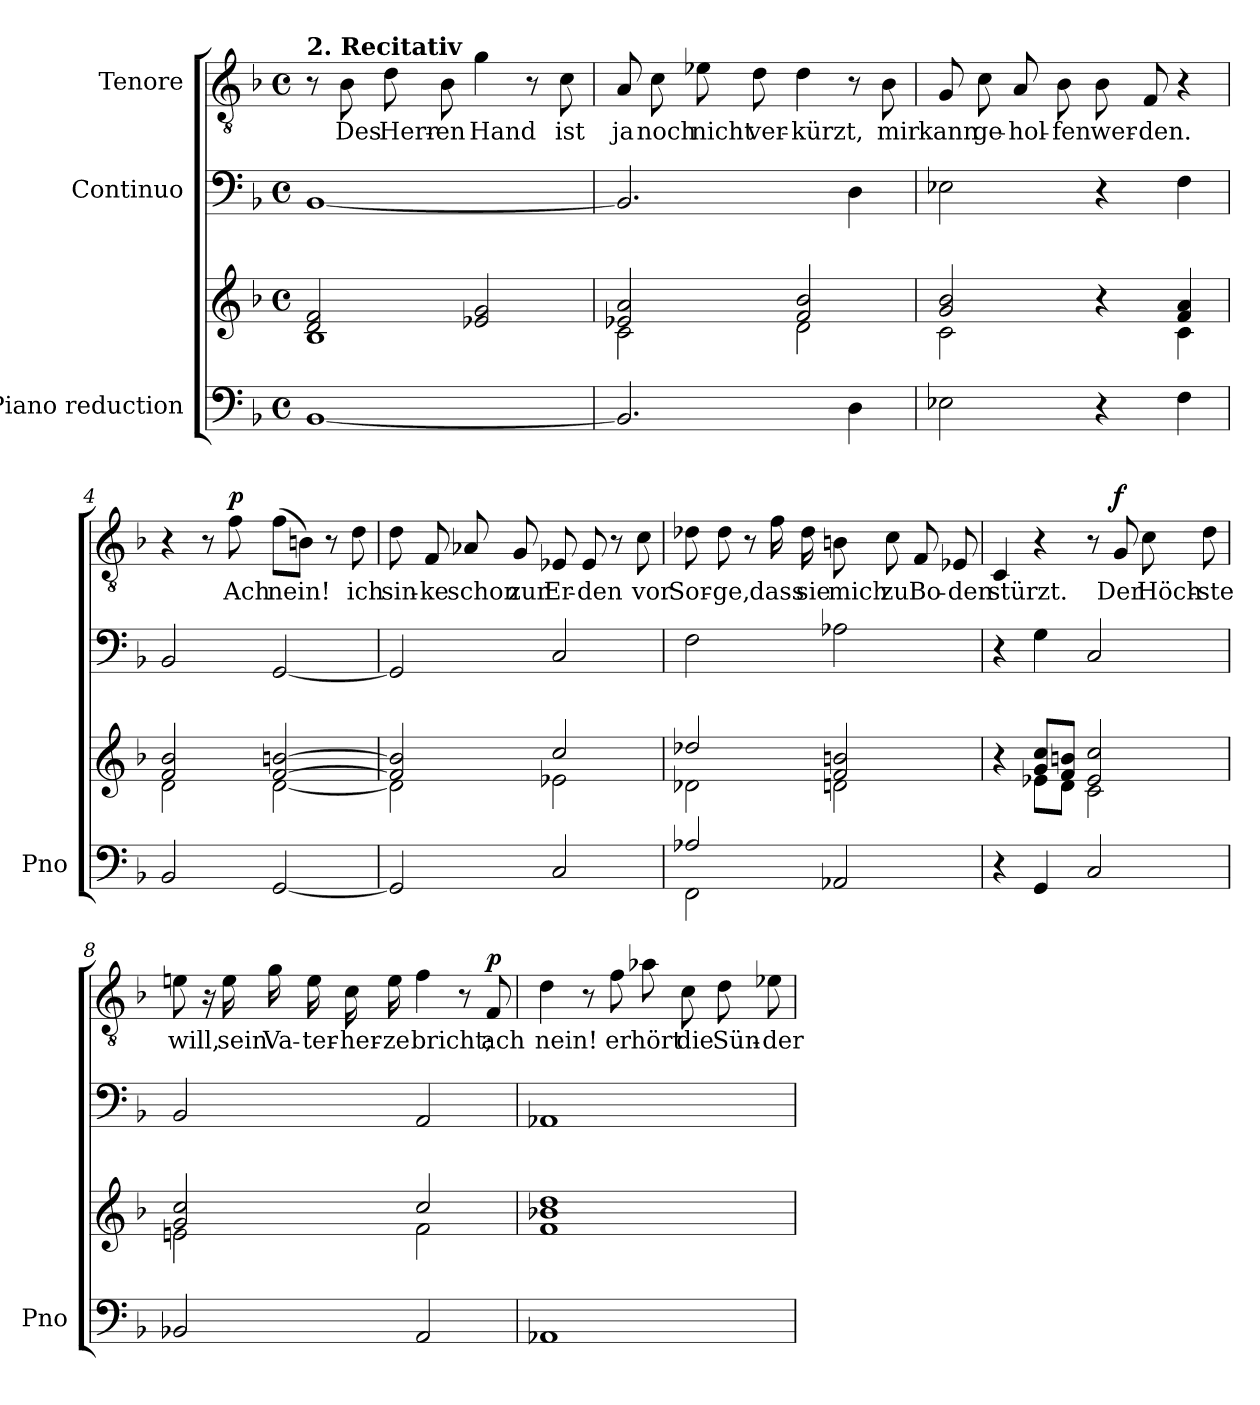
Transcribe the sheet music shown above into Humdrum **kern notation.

**kern	**kern	**kern	**kern	**text	**dynam
*part3	*part3	*part2	*part1	*part1	*part1
*staff4	*staff3	*staff2	*staff1	*staff1	*staff1
*I"Piano reduction	*	*I"Continuo	*I"Tenore	*	*
*I'Pno	*	*	*	*	*
*stria5	*stria5	*	*	*	*
*clefF4	*clefG2	*clefF4	*clefGv2	*	*
*k[b-]	*k[b-]	*k[b-]	*k[b-]	*	*
*M4/4	*M4/4	*M4/4	*M4/4	*	*
*met(c)	*met(c)	*met(c)	*met(c)	*	*
=1	=1	=1	=1	=1	=1
*	*^	*	*	*	*
!	!	!	!	!LO:TX:a:B:t=2. Recitativ	!	!
[1BB-	2d/ 2f/	1B-	[1BB-	8r	.	.
!	!	!	!	!	!LO:LY:b	!
.	.	.	.	8B-\	Des	.
!	!	!	!	!	!LO:LY:b	!
.	.	.	.	8d\	Herr-	.
!	!	!	!	!	!LO:LY:b	!
.	.	.	.	8B-\	-en	.
!	!	!	!	!	!LO:LY:b	!
.	2e-X/ 2g/	.	.	4g\	Hand	.
.	.	.	.	8r	.	.
!	!	!	!	!	!LO:LY:b	!
.	.	.	.	8c\	ist	.
=2	=2	=2	=2	=2	=2	=2
!	!	!	!	!	!LO:LY:b	!
2.BB-/]	2e-X/ 2a/	2c\	2.BB-/]	8A/	ja	.
!	!	!	!	!	!LO:LY:b	!
.	.	.	.	8c\	noch	.
!	!	!	!	!	!LO:LY:b	!
.	.	.	.	8e-X\	nicht	.
!	!	!	!	!	!LO:LY:b	!
.	.	.	.	8d\	ver-	.
!	!	!	!	!	!LO:LY:b	!
.	2f/ 2b-/	2d\	.	4d\	-kürzt,	.
4D\	.	.	4D\	8r	.	.
!	!	!	!	!	!LO:LY:b	!
.	.	.	.	8B-\	mir	.
=3	=3	=3	=3	=3	=3	=3
!	!	!	!	!	!LO:LY:b	!
2E-X\	2g/ 2b-/	2c\	2E-X\	8G/	kann	.
!	!	!	!	!	!LO:LY:b	!
.	.	.	.	8c\	ge-	.
!	!	!	!	!	!LO:LY:b	!
.	.	.	.	8A/	-hol-	.
!	!	!	!	!	!LO:LY:b	!
.	.	.	.	8B-\	-fen	.
!	!	!	!	!	!LO:LY:b	!
4r	4r	4ryy	4r	8B-\	wer-	.
!	!	!	!	!	!LO:LY:b	!
.	.	.	.	8F/	-den.	.
4F\	4f/ 4a/	4c\	4F\	4r	.	.
=4	=4	=4	=4	=4	=4	=4
2BB-/	2f/ 2b-/	2d\	2BB-/	4r	.	.
.	.	.	.	8r	.	.
!	!	!	!	!	!LO:LY:b	!LO:DY:a
.	.	.	.	8f\	Ach	p
!	!	!	!	!	!LO:LY:b	!
[2GG/	[2f/ [2bn/	[2d\	[2GG/	(8f\L	nein!	.
.	.	.	.	8Bn\J)	.	.
.	.	.	.	8r	.	.
!	!	!	!	!	!LO:LY:b	!
.	.	.	.	8d\	ich	.
=5	=5	=5	=5	=5	=5	=5
!	!	!	!	!	!LO:LY:b	!
2GG/]	2f/] 2b/]	2d\]	2GG/]	8d\	sin-	.
!	!	!	!	!	!LO:LY:b	!
.	.	.	.	8F/	-ke	.
!	!	!	!	!	!LO:LY:b	!
.	.	.	.	8A-X/	schon	.
!	!	!	!	!	!LO:LY:b	!
.	.	.	.	8G/	zur	.
!	!	!	!	!	!LO:LY:b	!
2C/	2cc/	2e-X\	2C/	8E-X/	Er-	.
!	!	!	!	!	!LO:LY:b	!
.	.	.	.	8E-/	-den	.
.	.	.	.	8r	.	.
!	!	!	!	!	!LO:LY:b	!
.	.	.	.	8c\	vor	.
!!LO:LB:g=z
=6	=6	=6	=6	=6	=6	=6
*^	*	*	*	*	*	*
!	!	!	!	!	!	!LO:LY:b	!
2A-X/	2FF\	2dd-X/	2d-X\	2F\	8d-X\	Sor-	.
!	!	!	!	!	!	!LO:LY:b	!
.	.	.	.	.	8d-\	-ge,	.
.	.	.	.	.	8r	.	.
!	!	!	!	!	!	!LO:LY:b	!
.	.	.	.	.	16f\	dass	.
!	!	!	!	!	!	!LO:LY:b	!
.	.	.	.	.	16d-\	sie	.
!	!	!	!	!	!	!LO:LY:b	!
2AA-X/	2ryy	2f/ 2bn/	2dn\	2A-X\	8Bn\	mich	.
!	!	!	!	!	!	!LO:LY:b	!
.	.	.	.	.	8c\	zu	.
!	!	!	!	!	!	!LO:LY:b	!
.	.	.	.	.	8F/	Bo-	.
!	!	!	!	!	!	!LO:LY:b	!
.	.	.	.	.	8E-X/	-den	.
*v	*v	*	*	*	*	*	*
=7	=7	=7	=7	=7	=7	=7
!	!	!	!	!	!LO:LY:b	!
4r	4r	4ryy	4r	4C/	stürzt.	.
4GG/	8g/ 8cc/L	8e-X\L	4G\	4r	.	.
.	8f/ 8bn/J	8d\J	.	.	.	.
2C/	2e-/ 2cc/	2c\	2C/	8r	.	.
!	!	!	!	!	!LO:LY:b	!LO:DY:a
.	.	.	.	8G/	Der	f
!	!	!	!	!	!LO:LY:b	!
.	.	.	.	8c\	Höch-	.
!	!	!	!	!	!LO:LY:b	!
.	.	.	.	8d\	-ste	.
=8	=8	=8	=8	=8	=8	=8
!	!	!	!	!	!LO:LY:b	!
2BB-X/	2g/ 2cc/	2en\	2BB-/	8en\	will,	.
.	.	.	.	16r	.	.
!	!	!	!	!	!LO:LY:b	!
.	.	.	.	16e\	sein	.
!	!	!	!	!	!LO:LY:b	!
.	.	.	.	16g\	Va-	.
!	!	!	!	!	!LO:LY:b	!
.	.	.	.	16e\	-ter-	.
!	!	!	!	!	!LO:LY:b	!
.	.	.	.	16c\	-her-	.
!	!	!	!	!	!LO:LY:b	!
.	.	.	.	16e\	-ze	.
!	!	!	!	!	!LO:LY:b	!
2AA/	2cc/	2f\	2AA/	4f\	bricht;	.
.	.	.	.	8r	.	.
!	!	!	!	!	!LO:LY:b	!LO:DY:a
.	.	.	.	8F/	ach	p
*	*v	*v	*	*	*	*
=9	=9	=9	=9	=9	=9
!	!	!	!	!LO:LY:b	!
1AA-X	1f 1b-X 1dd	1AA-X	4d\	nein!	.
.	.	.	8r	.	.
!	!	!	!	!LO:LY:b	!
.	.	.	8f\	er	.
!	!	!	!	!LO:LY:b	!
.	.	.	8a-X\	hört	.
!	!	!	!	!LO:LY:b	!
.	.	.	8c\	die	.
!	!	!	!	!LO:LY:b	!
.	.	.	8d\	Sün-	.
!	!	!	!	!LO:LY:b	!
.	.	.	8e-X\	-der	.
=	=	=	=	=	=
*-	*-	*-	*-	*-	*-
